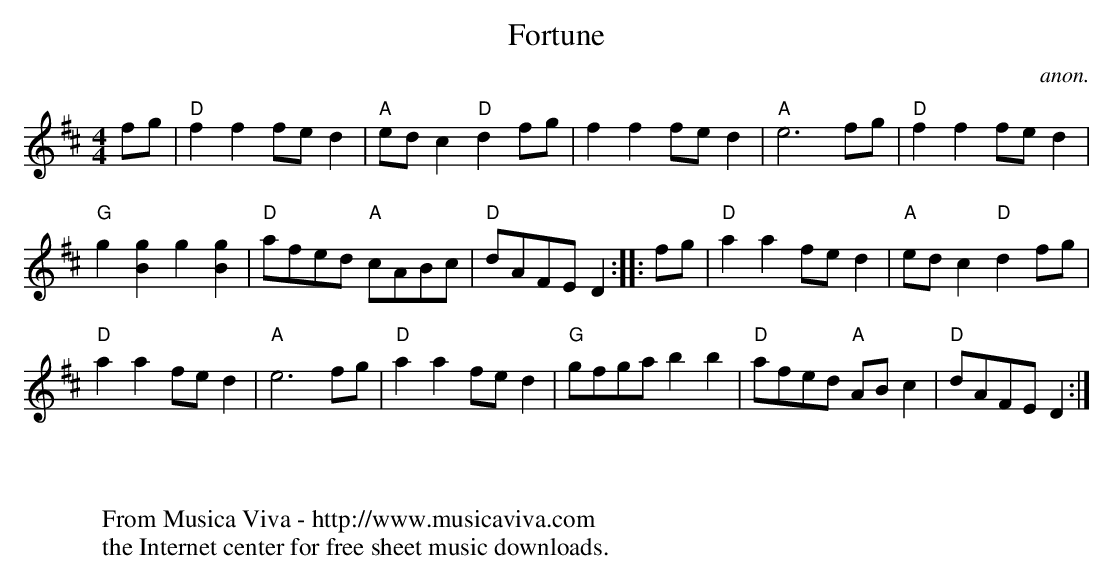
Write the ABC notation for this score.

X:1
T:Fortune
C:anon.
M:4/4
L:1/4
K:D
f/g/|"D"fff/e/d|"A"e/d/c"D"df/g/|fff/e/d|"A"e3 f/g/|"D"fff/e/d|
"G"g[Bg]g[Bg]|"D"a/f/e/d/ "A"c/A/B/c/|"D"d/A/F/E/D::f/g/|"D"aaf/e/d|"A"e/d/c"D"df/g/|
"D"aaf/e/d|"A"e3 f/g/|"D"aaf/e/d|"G"g/f/g/a/bb|"D"a/f/e/d/ "A"A/B/c|"D"d/A/F/E/D:|
W:
W:
W:  From Musica Viva - http://www.musicaviva.com
W:  the Internet center for free sheet music downloads.
